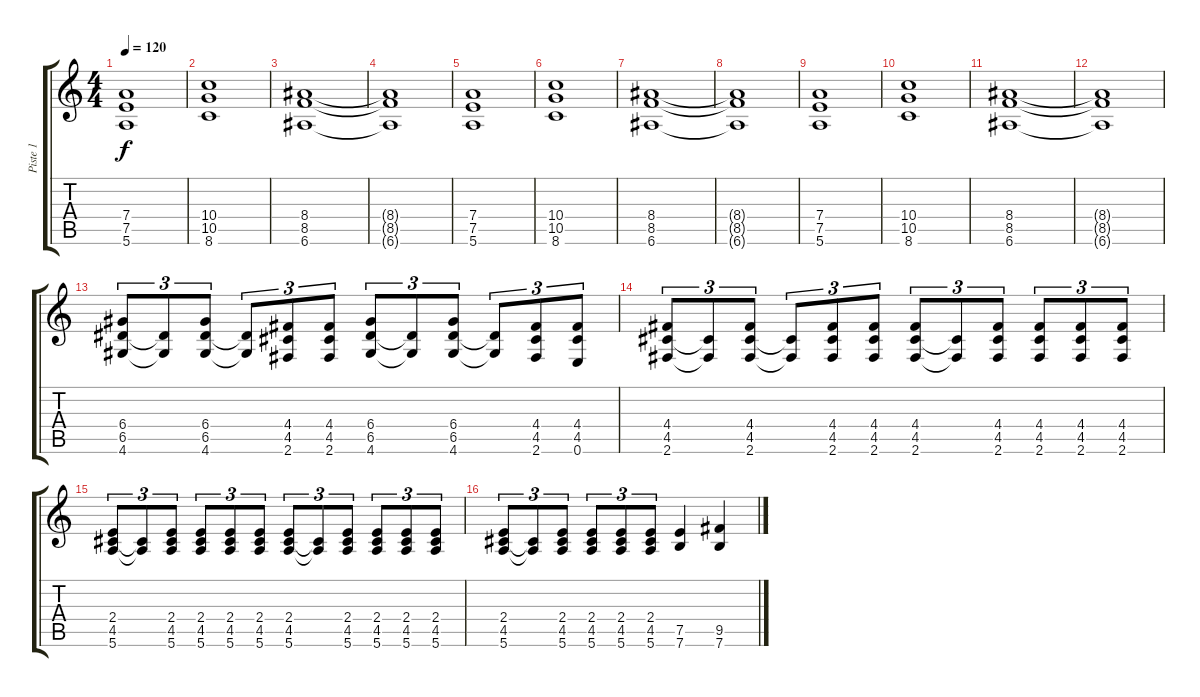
\track ("Piste 1" "Piste 1") {instrument distortionguitar}
\staff {score tabs}
\tuning (E4 B3 G3 D3 A2 E2) {hide}
\ts (4 4)
\tempo 120
\clef g2
\ks c
(7.4 7.5 5.6).1{dy f} |
(10.4 10.5 8.6).1 |
(8.4 8.5 6.6).1 |
(8.4{t} 8.5{t} 6.6{t}).1 |
(7.4 7.5 5.6).1 |
(10.4 10.5 8.6).1 |
(8.4 8.5 6.6).1 |
(8.4{t} 8.5{t} 6.6{t}).1 |
(7.4 7.5 5.6).1 |
(10.4 10.5 8.6).1 |
(8.4 8.5 6.6).1 |
(8.4{t} 8.5{t} 6.6{t}).1 |
(6.4 6.5 4.6).8{tu (3 2)} (6.5{t} 4.6{t}).8{tu (3 2)} (6.4 6.5 4.6).8{tu (3 2)} (6.5{t} 4.6{t}).8{tu (3 2)} (4.4 4.5 2.6).8{tu (3 2)} (4.4 4.5 2.6).8{tu (3 2)} (6.4 6.5 4.6).8{tu (3 2)} (6.5{t} 4.6{t}).8{tu (3 2)} (6.4 6.5 4.6).8{tu (3 2)} (6.5{t} 4.6{t}).8{tu (3 2)} (4.4 4.5 2.6).8{tu (3 2)} (4.4 4.5 0.6).8{tu (3 2)} |
(4.4 4.5 2.6).8{tu (3 2)} (4.5{t} 2.6{t}).8{tu (3 2)} (4.4 4.5 2.6).8{tu (3 2)} (4.5{t} 2.6{t}).8{tu (3 2)} (4.4 4.5 2.6).8{tu (3 2)} (4.4 4.5 2.6).8{tu (3 2)} (4.4 4.5 2.6).8{tu (3 2)} (4.5{t} 2.6{t}).8{tu (3 2)} (4.4 4.5 2.6).8{tu (3 2)} (4.4 4.5 2.6).8{tu (3 2)} (4.4 4.5 2.6).8{tu (3 2)} (4.4 4.5 2.6).8{tu (3 2)} |
(2.4 4.5 5.6).8{tu (3 2)} (4.5{t} 5.6{t}).8{tu (3 2)} (2.4 4.5 5.6).8{tu (3 2)} (2.4 4.5 5.6).8{tu (3 2)} (2.4 4.5 5.6).8{tu (3 2)} (2.4 4.5 5.6).8{tu (3 2)} (2.4 4.5 5.6).8{tu (3 2)} (4.5{t} 5.6{t}).8{tu (3 2)} (2.4 4.5 5.6).8{tu (3 2)} (2.4 4.5 5.6).8{tu (3 2)} (2.4 4.5 5.6).8{tu (3 2)} (2.4 4.5 5.6).8{tu (3 2)} |
(2.4 4.5 5.6).8{tu (3 2)} (4.5{t} 5.6{t}).8{tu (3 2)} (2.4 4.5 5.6).8{tu (3 2)} (2.4 4.5 5.6).8{tu (3 2)} (2.4 4.5 5.6).8{tu (3 2)} (2.4 4.5 5.6).8{tu (3 2)} (7.5 7.6).4 (9.5 7.6).4
